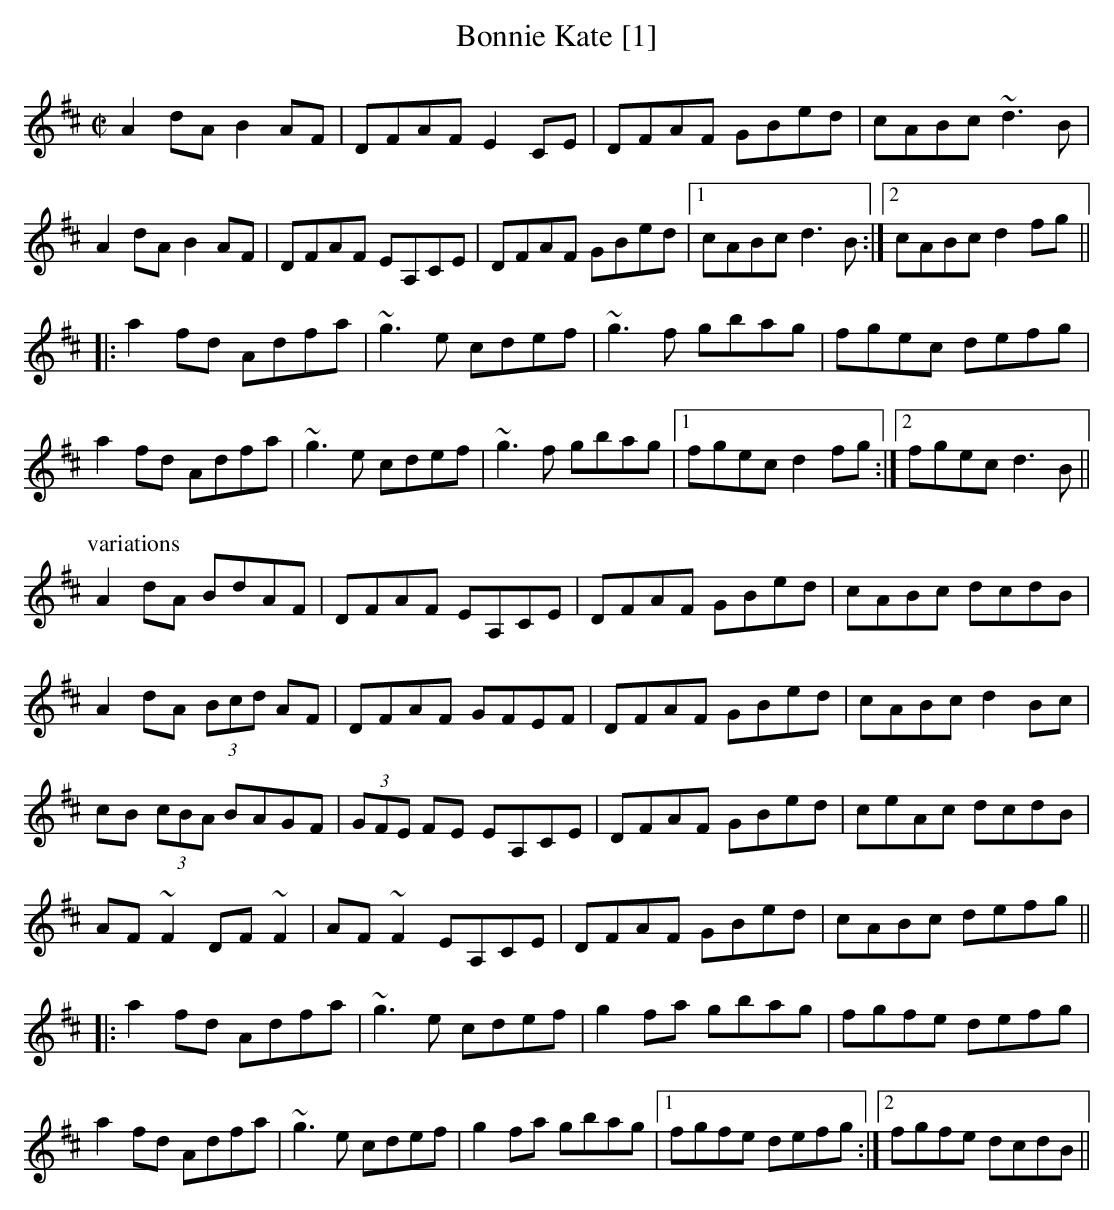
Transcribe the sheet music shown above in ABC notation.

X:1
T:Bonnie Kate [1]
M:C|
K:D
A2dA B2AF | DFAF E2CE | DFAF GBed | cABc ~d3B |
A2dA B2AF | DFAF EA,CE | DFAF GBed |1 cABc d3B :|2 cABc d2fg ||
|: a2fd Adfa | ~g3e cdef | ~g3f gbag | fgec defg |
a2fd Adfa | ~g3e cdef | ~g3f gbag |1 fgec d2fg :|2 fgec d3B ||
P:variations
A2dA BdAF | DFAF EA,CE | DFAF GBed | cABc dcdB |
A2dA (3Bcd AF | DFAF GFEF | DFAF GBed | cABc d2Bc |
cB (3cBA BAGF | (3GFE FE EA,CE | DFAF GBed | ceAc dcdB |
AF~F2 DF~F2 | AF~F2 EA,CE | DFAF GBed | cABc defg ||
|: a2fd Adfa | ~g3e cdef | g2fa gbag | fgfe defg |
a2fd Adfa | ~g3e cdef | g2fa gbag |1 fgfe defg :|2 fgfe dcdB ||
